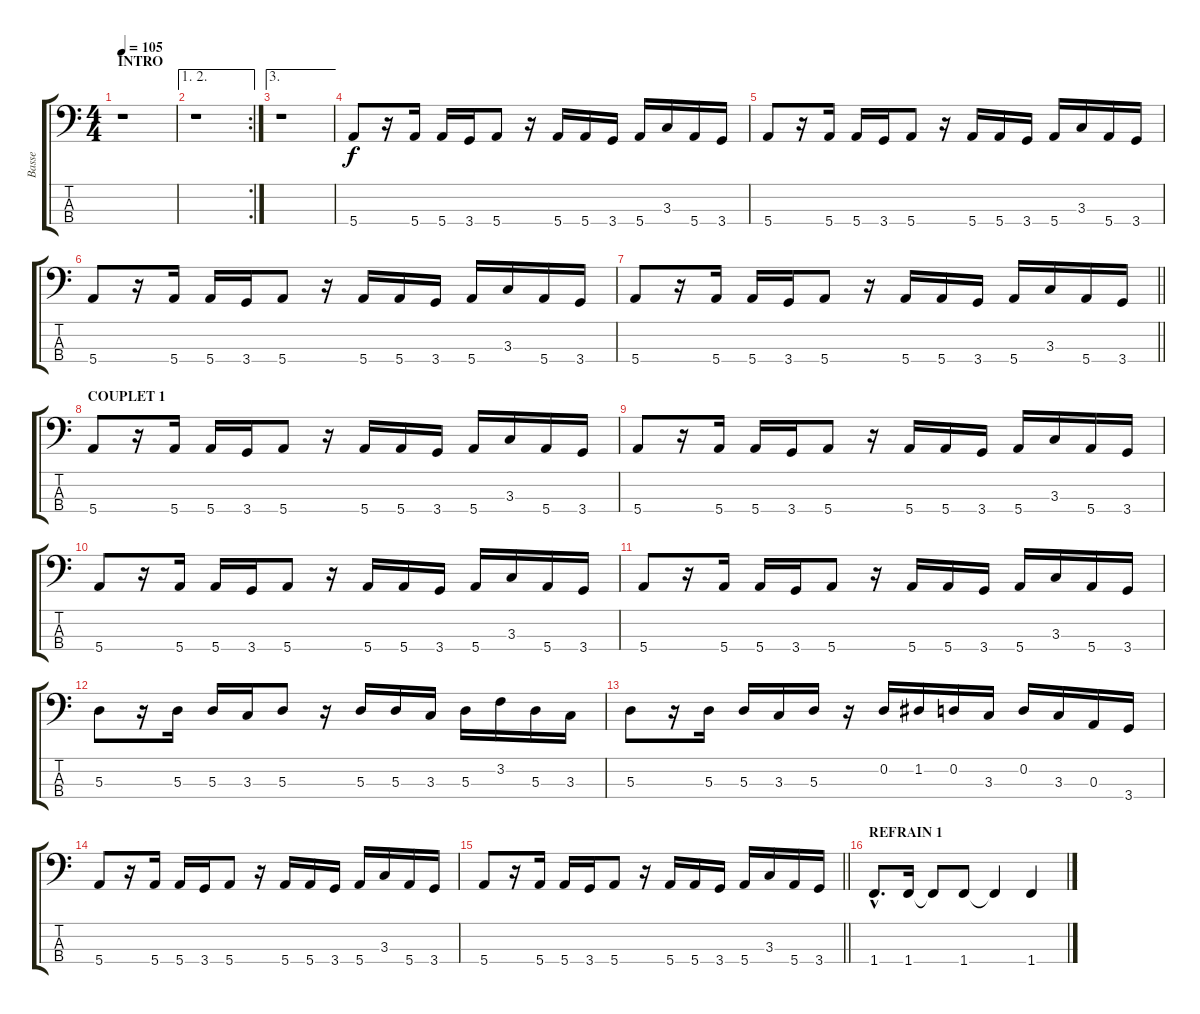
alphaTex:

\track ("Basse" "Basse") {instrument electricbassfinger}
\staff {score tabs}
\tuning (G2 D2 A1 E1) {hide}
\ts (4 4)
\section ("" "INTRO")
\tempo 105
\clef f4
\ks c
r.1{dy f instrument electricbassfinger} |
\ae (1 2)
\rc 2
r.1 |
\ae 3
r.1 |
5.4.8 r.16 5.4.16 5.4.16 3.4.16 5.4.8 r.16 5.4.16 5.4.16 3.4.16 5.4.16 3.3.16 5.4.16 3.4.16 |
5.4.8 r.16 5.4.16 5.4.16 3.4.16 5.4.8 r.16 5.4.16 5.4.16 3.4.16 5.4.16 3.3.16 5.4.16 3.4.16 |
5.4.8 r.16 5.4.16 5.4.16 3.4.16 5.4.8 r.16 5.4.16 5.4.16 3.4.16 5.4.16 3.3.16 5.4.16 3.4.16 |
\barLineRight lightlight
5.4.8 r.16 5.4.16 5.4.16 3.4.16 5.4.8 r.16 5.4.16 5.4.16 3.4.16 5.4.16 3.3.16 5.4.16 3.4.16 |
\section ("" "COUPLET 1")
5.4.8 r.16 5.4.16 5.4.16 3.4.16 5.4.8 r.16 5.4.16 5.4.16 3.4.16 5.4.16 3.3.16 5.4.16 3.4.16 |
5.4.8 r.16 5.4.16 5.4.16 3.4.16 5.4.8 r.16 5.4.16 5.4.16 3.4.16 5.4.16 3.3.16 5.4.16 3.4.16 |
5.4.8 r.16 5.4.16 5.4.16 3.4.16 5.4.8 r.16 5.4.16 5.4.16 3.4.16 5.4.16 3.3.16 5.4.16 3.4.16 |
5.4.8 r.16 5.4.16 5.4.16 3.4.16 5.4.8 r.16 5.4.16 5.4.16 3.4.16 5.4.16 3.3.16 5.4.16 3.4.16 |
5.3.8 r.16 5.3.16 5.3.16 3.3.16 5.3.8 r.16 5.3.16 5.3.16 3.3.16 5.3.16 3.2.16 5.3.16 3.3.16 |
5.3.8 r.16 5.3.16 5.3.16 3.3.16 5.3.16 r.16 0.2.16 1.2.16 0.2.16 3.3.16 0.2.16 3.3.16 0.3.16 3.4.16 |
5.4.8 r.16 5.4.16 5.4.16 3.4.16 5.4.8 r.16 5.4.16 5.4.16 3.4.16 5.4.16 3.3.16 5.4.16 3.4.16 |
\barLineRight lightlight
5.4.8 r.16 5.4.16 5.4.16 3.4.16 5.4.8 r.16 5.4.16 5.4.16 3.4.16 5.4.16 3.3.16 5.4.16 3.4.16 |
\section ("" "REFRAIN 1")
1.4{hac}.8{d} 1.4.16 1.4{t}.8 1.4.8 1.4{t}.4 1.4.4
